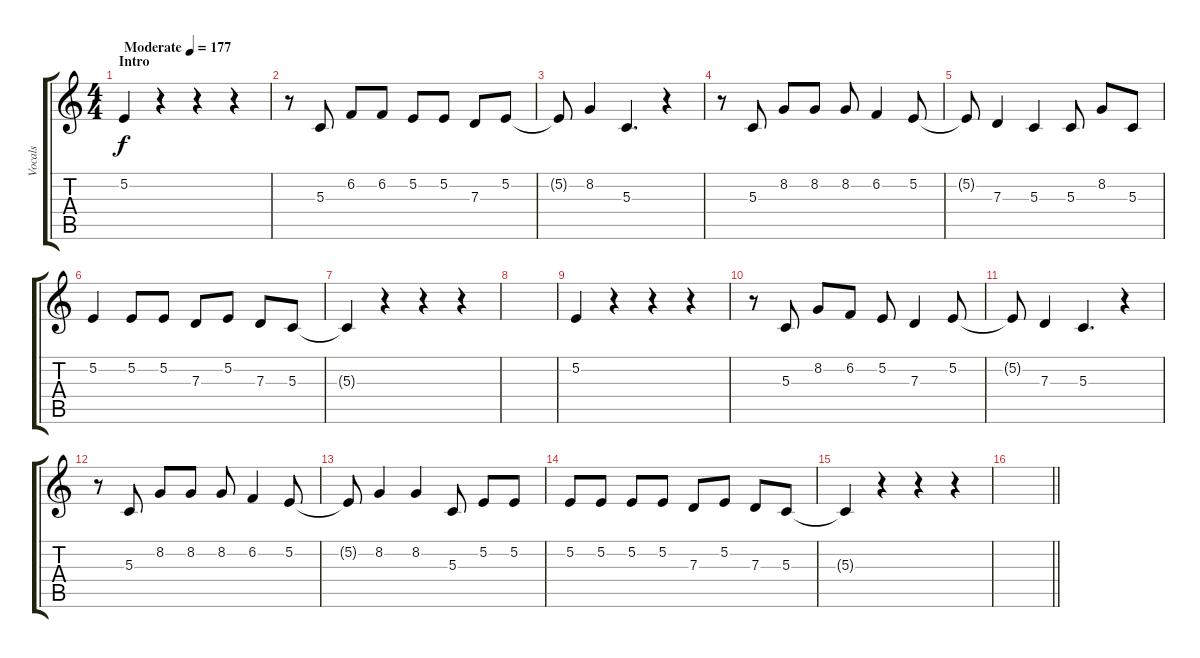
\track ("Vocals" "Vocals") {instrument altosax}
\staff {score tabs}
\tuning (E4 B3 G3 D3 A2 E2) {hide}
\ts (4 4)
\section ("" "Intro")
\tempo (177 "Moderate")
\clef g2
\ks c
5.2.4{dy f instrument altosax} r.4 r.4 r.4 |
r.8 5.3.8 6.2.8 6.2.8 5.2.8 5.2.8 7.3.8 5.2.8 |
5.2{t}.8 8.2.4 5.3.4{d} r.4 |
r.8 5.3.8 8.2.8 8.2.8 8.2.8 6.2.4 5.2.8 |
5.2{t}.8 7.3.4 5.3.4 5.3.8 8.2.8 5.3.8 |
5.2.4 5.2.8 5.2.8 7.3.8 5.2.8 7.3.8 5.3.8 |
5.3{t}.4 r.4 r.4 r.4 |
|
5.2.4 r.4 r.4 r.4 |
r.8 5.3.8 8.2.8 6.2.8 5.2.8 7.3.4 5.2.8 |
5.2{t}.8 7.3.4 5.3.4{d} r.4 |
r.8 5.3.8 8.2.8 8.2.8 8.2.8 6.2.4 5.2.8 |
5.2{t}.8 8.2.4 8.2.4 5.3.8 5.2.8 5.2.8 |
5.2.8 5.2.8 5.2.8 5.2.8 7.3.8 5.2.8 7.3.8 5.3.8 |
5.3{t}.4 r.4 r.4 r.4 |
\barLineRight lightlight
